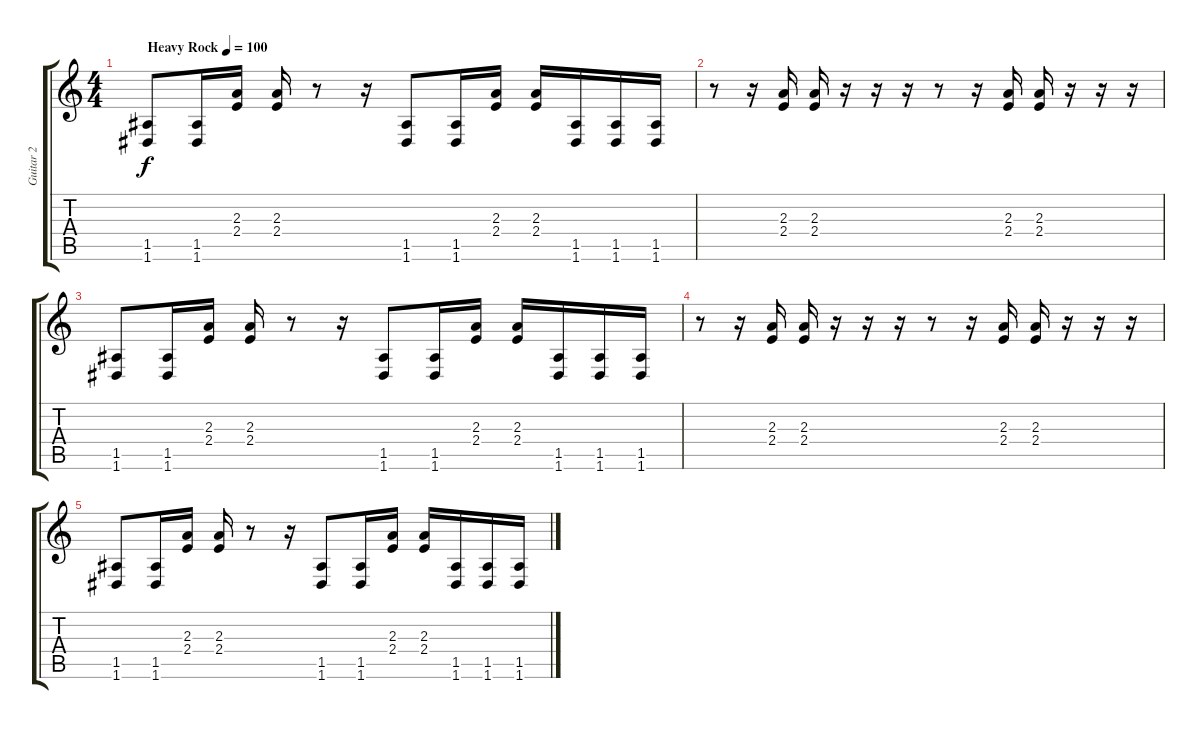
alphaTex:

\track ("Guitar 2" "Guitar 2") {instrument distortionguitar}
\staff {score tabs}
\tuning (E4 B3 G3 D3 A2 D2) {hide}
\ts (4 4)
\tempo (100 "Heavy Rock")
\clef g2
\ks c
(1.5 1.6).8{dy f instrument distortionguitar} (1.5 1.6).16 (2.3 2.4).16 (2.3 2.4).16 r.8 r.16 (1.5 1.6).8 (1.5 1.6).16 (2.3 2.4).16 (2.3 2.4).16 (1.5 1.6).16 (1.5 1.6).16 (1.5 1.6).16 |
r.8 r.16 (2.3 2.4).16 (2.3 2.4).16 r.16 r.16 r.16 r.8 r.16 (2.3 2.4).16 (2.3 2.4).16 r.16 r.16 r.16 |
(1.5 1.6).8 (1.5 1.6).16 (2.3 2.4).16 (2.3 2.4).16 r.8 r.16 (1.5 1.6).8 (1.5 1.6).16 (2.3 2.4).16 (2.3 2.4).16 (1.5 1.6).16 (1.5 1.6).16 (1.5 1.6).16 |
r.8 r.16 (2.3 2.4).16 (2.3 2.4).16 r.16 r.16 r.16 r.8 r.16 (2.3 2.4).16 (2.3 2.4).16 r.16 r.16 r.16 |
(1.5 1.6).8 (1.5 1.6).16 (2.3 2.4).16 (2.3 2.4).16 r.8 r.16 (1.5 1.6).8 (1.5 1.6).16 (2.3 2.4).16 (2.3 2.4).16 (1.5 1.6).16 (1.5 1.6).16 (1.5 1.6).16
